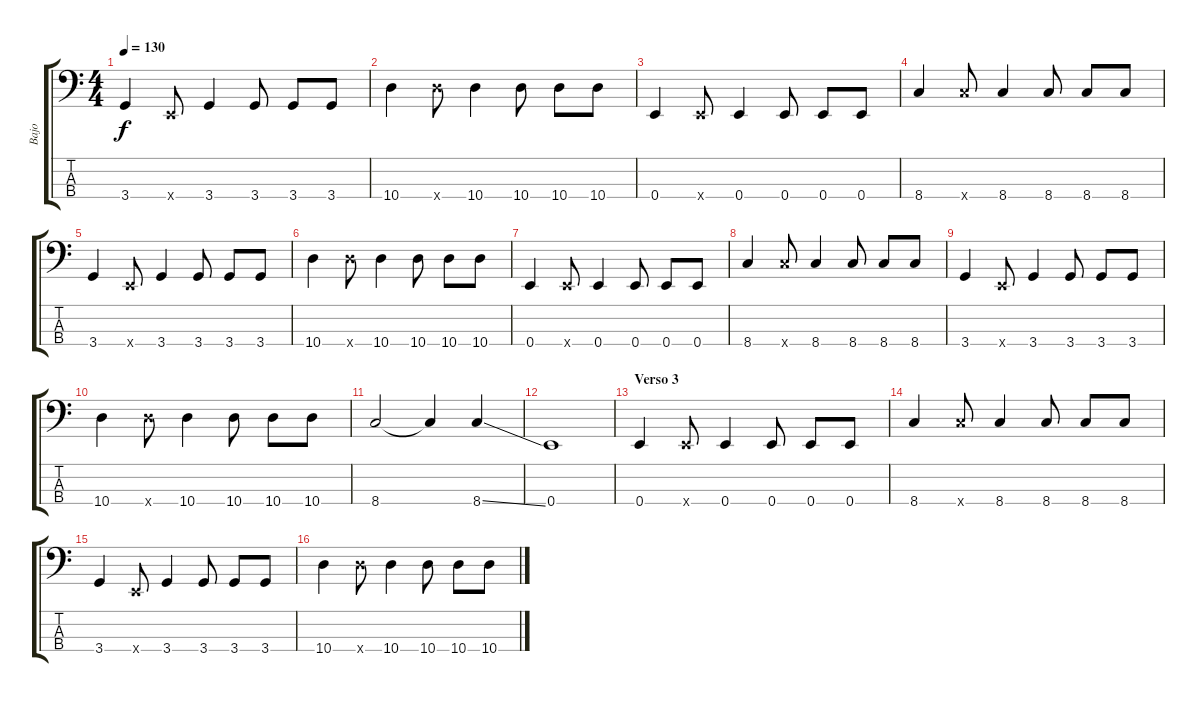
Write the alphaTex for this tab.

\track ("Bajo" "Bajo") {instrument electricbassfinger}
\staff {score tabs}
\tuning (G2 D2 A1 E1) {hide}
\ts (4 4)
\tempo 130
\clef f4
\ks c
3.4.4{dy f} 0.4{x}.8 3.4.4 3.4.8 3.4.8 3.4.8 |
10.4.4 10.4{x}.8 10.4.4 10.4.8 10.4.8 10.4.8 |
0.4.4 0.4{x}.8 0.4.4 0.4.8 0.4.8 0.4.8 |
8.4.4 8.4{x}.8 8.4.4 8.4.8 8.4.8 8.4.8 |
3.4.4 0.4{x}.8 3.4.4 3.4.8 3.4.8 3.4.8 |
10.4.4 10.4{x}.8 10.4.4 10.4.8 10.4.8 10.4.8 |
0.4.4 0.4{x}.8 0.4.4 0.4.8 0.4.8 0.4.8 |
8.4.4 8.4{x}.8 8.4.4 8.4.8 8.4.8 8.4.8 |
3.4.4 0.4{x}.8 3.4.4 3.4.8 3.4.8 3.4.8 |
10.4.4 10.4{x}.8 10.4.4 10.4.8 10.4.8 10.4.8 |
\section ("" "")
8.4.2 8.4{t}.4 8.4{ss}.4 |
0.4.1 |
\section ("" "Verso 3")
0.4.4 0.4{x}.8 0.4.4 0.4.8 0.4.8 0.4.8 |
8.4.4 8.4{x}.8 8.4.4 8.4.8 8.4.8 8.4.8 |
3.4.4 0.4{x}.8 3.4.4 3.4.8 3.4.8 3.4.8 |
10.4.4 10.4{x}.8 10.4.4 10.4.8 10.4.8 10.4.8
